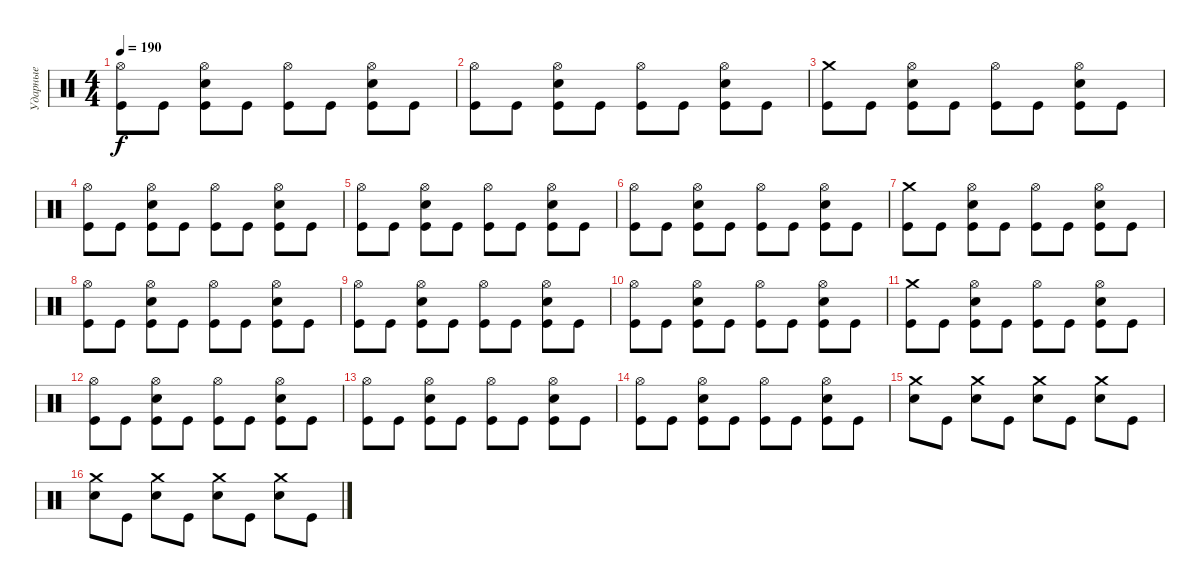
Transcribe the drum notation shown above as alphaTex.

\track ("Ударные" "Ударные") {instrument percussion}
\staff {score}
\articulation defaults
\ts (4 4)
\tempo 190
\clef neutral
\ks c
("Hi-Hat (open)" "Kick (hit)").8{dy f} "Kick (hit)".8 ("Hi-Hat (open)" "Snare (hit) 2" "Kick (hit)").8 "Kick (hit)".8 ("Hi-Hat (open)" "Kick (hit)").8 "Kick (hit)".8 ("Hi-Hat (open)" "Snare (hit) 2" "Kick (hit)").8 "Kick (hit)".8 |
("Hi-Hat (open)" "Kick (hit)").8 "Kick (hit)".8 ("Hi-Hat (open)" "Snare (hit) 2" "Kick (hit)").8 "Kick (hit)".8 ("Hi-Hat (open)" "Kick (hit)").8 "Kick (hit)".8 ("Hi-Hat (open)" "Snare (hit) 2" "Kick (hit)").8 "Kick (hit)".8 |
("Crash medium (hit)" "Kick (hit)").8 "Kick (hit)".8 ("Hi-Hat (open)" "Snare (hit) 2" "Kick (hit)").8 "Kick (hit)".8 ("Hi-Hat (open)" "Kick (hit)").8 "Kick (hit)".8 ("Hi-Hat (open)" "Snare (hit) 2" "Kick (hit)").8 "Kick (hit)".8 |
("Hi-Hat (open)" "Kick (hit)").8 "Kick (hit)".8 ("Hi-Hat (open)" "Snare (hit) 2" "Kick (hit)").8 "Kick (hit)".8 ("Hi-Hat (open)" "Kick (hit)").8 "Kick (hit)".8 ("Hi-Hat (open)" "Snare (hit) 2" "Kick (hit)").8 "Kick (hit)".8 |
("Hi-Hat (open)" "Kick (hit)").8 "Kick (hit)".8 ("Hi-Hat (open)" "Snare (hit) 2" "Kick (hit)").8 "Kick (hit)".8 ("Hi-Hat (open)" "Kick (hit)").8 "Kick (hit)".8 ("Hi-Hat (open)" "Snare (hit) 2" "Kick (hit)").8 "Kick (hit)".8 |
("Hi-Hat (open)" "Kick (hit)").8 "Kick (hit)".8 ("Hi-Hat (open)" "Snare (hit) 2" "Kick (hit)").8 "Kick (hit)".8 ("Hi-Hat (open)" "Kick (hit)").8 "Kick (hit)".8 ("Hi-Hat (open)" "Snare (hit) 2" "Kick (hit)").8 "Kick (hit)".8 |
("Crash medium (hit)" "Kick (hit)").8 "Kick (hit)".8 ("Hi-Hat (open)" "Snare (hit) 2" "Kick (hit)").8 "Kick (hit)".8 ("Hi-Hat (open)" "Kick (hit)").8 "Kick (hit)".8 ("Hi-Hat (open)" "Snare (hit) 2" "Kick (hit)").8 "Kick (hit)".8 |
("Hi-Hat (open)" "Kick (hit)").8 "Kick (hit)".8 ("Hi-Hat (open)" "Snare (hit) 2" "Kick (hit)").8 "Kick (hit)".8 ("Hi-Hat (open)" "Kick (hit)").8 "Kick (hit)".8 ("Hi-Hat (open)" "Snare (hit) 2" "Kick (hit)").8 "Kick (hit)".8 |
("Hi-Hat (open)" "Kick (hit)").8 "Kick (hit)".8 ("Hi-Hat (open)" "Snare (hit) 2" "Kick (hit)").8 "Kick (hit)".8 ("Hi-Hat (open)" "Kick (hit)").8 "Kick (hit)".8 ("Hi-Hat (open)" "Snare (hit) 2" "Kick (hit)").8 "Kick (hit)".8 |
("Hi-Hat (open)" "Kick (hit)").8 "Kick (hit)".8 ("Hi-Hat (open)" "Snare (hit) 2" "Kick (hit)").8 "Kick (hit)".8 ("Hi-Hat (open)" "Kick (hit)").8 "Kick (hit)".8 ("Hi-Hat (open)" "Snare (hit) 2" "Kick (hit)").8 "Kick (hit)".8 |
("Crash medium (hit)" "Kick (hit)").8 "Kick (hit)".8 ("Hi-Hat (open)" "Snare (hit) 2" "Kick (hit)").8 "Kick (hit)".8 ("Hi-Hat (open)" "Kick (hit)").8 "Kick (hit)".8 ("Hi-Hat (open)" "Snare (hit) 2" "Kick (hit)").8 "Kick (hit)".8 |
("Hi-Hat (open)" "Kick (hit)").8 "Kick (hit)".8 ("Hi-Hat (open)" "Snare (hit) 2" "Kick (hit)").8 "Kick (hit)".8 ("Hi-Hat (open)" "Kick (hit)").8 "Kick (hit)".8 ("Hi-Hat (open)" "Snare (hit) 2" "Kick (hit)").8 "Kick (hit)".8 |
("Hi-Hat (open)" "Kick (hit)").8 "Kick (hit)".8 ("Hi-Hat (open)" "Snare (hit) 2" "Kick (hit)").8 "Kick (hit)".8 ("Hi-Hat (open)" "Kick (hit)").8 "Kick (hit)".8 ("Hi-Hat (open)" "Snare (hit) 2" "Kick (hit)").8 "Kick (hit)".8 |
("Hi-Hat (open)" "Kick (hit)").8 "Kick (hit)".8 ("Hi-Hat (open)" "Snare (hit) 2" "Kick (hit)").8 "Kick (hit)".8 ("Hi-Hat (open)" "Kick (hit)").8 "Kick (hit)".8 ("Hi-Hat (open)" "Snare (hit) 2" "Kick (hit)").8 "Kick (hit)".8 |
("Crash medium (hit)" "Snare (hit) 2").8 "Kick (hit)".8 ("Crash medium (hit)" "Snare (hit) 2").8 "Kick (hit)".8 ("Crash medium (hit)" "Snare (hit) 2").8 "Kick (hit)".8 ("Crash medium (hit)" "Snare (hit) 2").8 "Kick (hit)".8 |
("Crash medium (hit)" "Snare (hit) 2").8 "Kick (hit)".8 ("Crash medium (hit)" "Snare (hit) 2").8 "Kick (hit)".8 ("Crash medium (hit)" "Snare (hit) 2").8 "Kick (hit)".8 ("Crash medium (hit)" "Snare (hit) 2").8 "Kick (hit)".8
